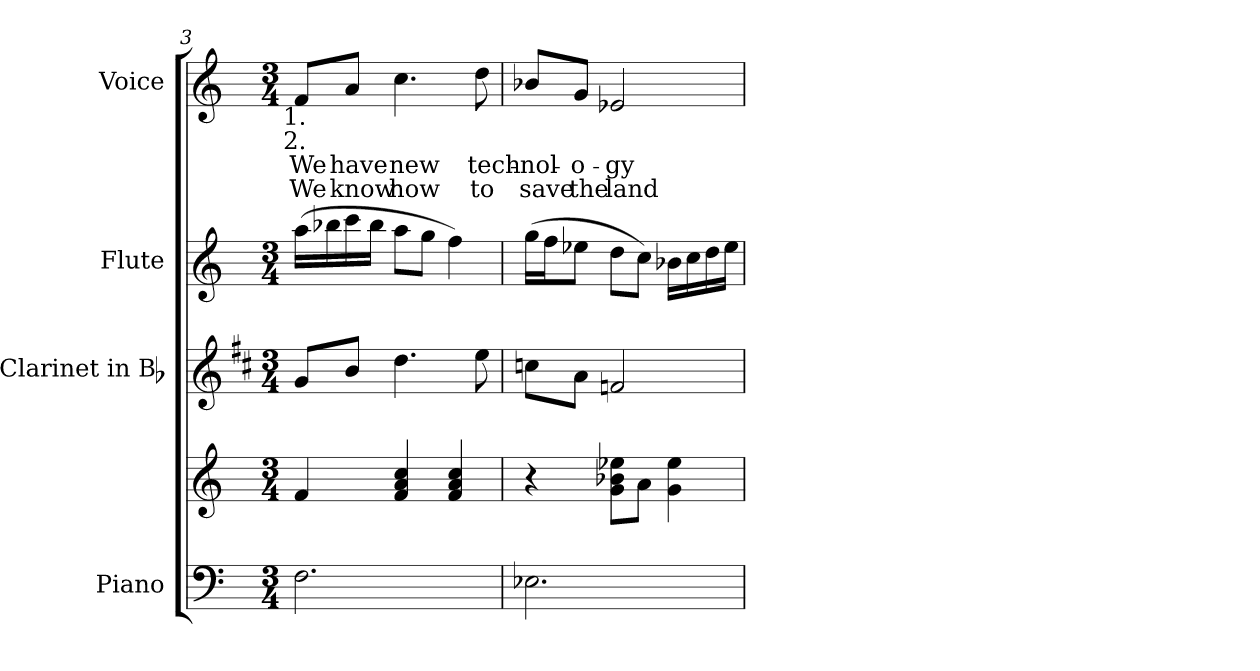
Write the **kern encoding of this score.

**kern	**kern	**kern	**kern	**kern	**text	**text
*part4	*part4	*part3	*part2	*part1	*part1	*part1
*staff5	*staff4	*staff3	*staff2	*staff1	*staff1	*staff1
*I"Piano	*	*I"Clarinet in Bb	*I"Flute	*I"Voice	*	*
*I'Pno.	*	*I'Cl.	*I'Fl.	*I'Voice	*	*
*clefF4	*clefG2	*clefG2	*clefG2	*clefG2	*	*
*	*	*ITrd1c2	*	*	*	*
*k[]	*k[]	*k[]	*k[]	*k[]	*	*
*C:	*C:	*C:	*C:	*C:	*	*
*M3/4	*M3/4	*M3/4	*M3/4	*M3/4	*	*
=3	=3	=3	=3	=3	=3	=3
!	!	!	!	!LO:TX:b:cj:t=1.	!	!
!	!	!	!	!LO:TX:b:cj:t=2.	!	!
!	!	!	!	!	!LO:LY:b:color=#000000	!LO:LY:b:color=#000000
2.Fi\	4fi/	8fi/L	(16aai\LL	8fi/L	We	We
.	.	.	16bb-Xi\	.	.	.
!	!	!	!	!	!LO:LY:b:color=#000000	!LO:LY:b:color=#000000
.	.	8ai/J	16ccci\	8ai/J	have	know
.	.	.	16bb-i\JJ	.	.	.
!	!	!	!	!	!LO:LY:b:color=#000000	!LO:LY:b:color=#000000
.	4fi/ 4ai 4cci	4.cci\	8aai\L	4.cci\	new	how
.	.	.	8ggi\J	.	.	.
.	4fi/ 4ai 4cci	.	4ffi\)	.	.	.
!	!	!	!	!	!LO:LY:b:color=#000000	!LO:LY:b:color=#000000
.	.	8ddi\	.	8ddi\	tech-	to
=4	=4	=4	=4	=4	=4	=4
!	!	!	!	!	!LO:LY:b:color=#000000	!LO:LY:b:color=#000000
2.E-Xi\	4r	8b-Xi\L	(16ggi\LL	8b-Xi/L	-nol-	save
.	.	.	16ffi\J	.	.	.
!	!	!	!	!	!LO:LY:b:color=#000000	!LO:LY:b:color=#000000
.	.	8gi\J	8ee-Xi\J	8gi/J	-o-	the
!	!	!	!	!	!LO:LY:b:color=#000000	!LO:LY:b:color=#000000
.	8gi\ 8b-Xi 8ee-XiL	2e-Xi/	8ddi\L	2e-Xi/	-gy	land
.	8ai\J	.	8cci\J)	.	.	.
.	4gi\ 4ee-i	.	16b-Xi\LL	.	.	.
.	.	.	16cci\	.	.	.
.	.	.	16ddi\	.	.	.
.	.	.	16ee-i\JJ	.	.	.
=	=	=	=	=	=	=
*-	*-	*-	*-	*-	*-	*-
